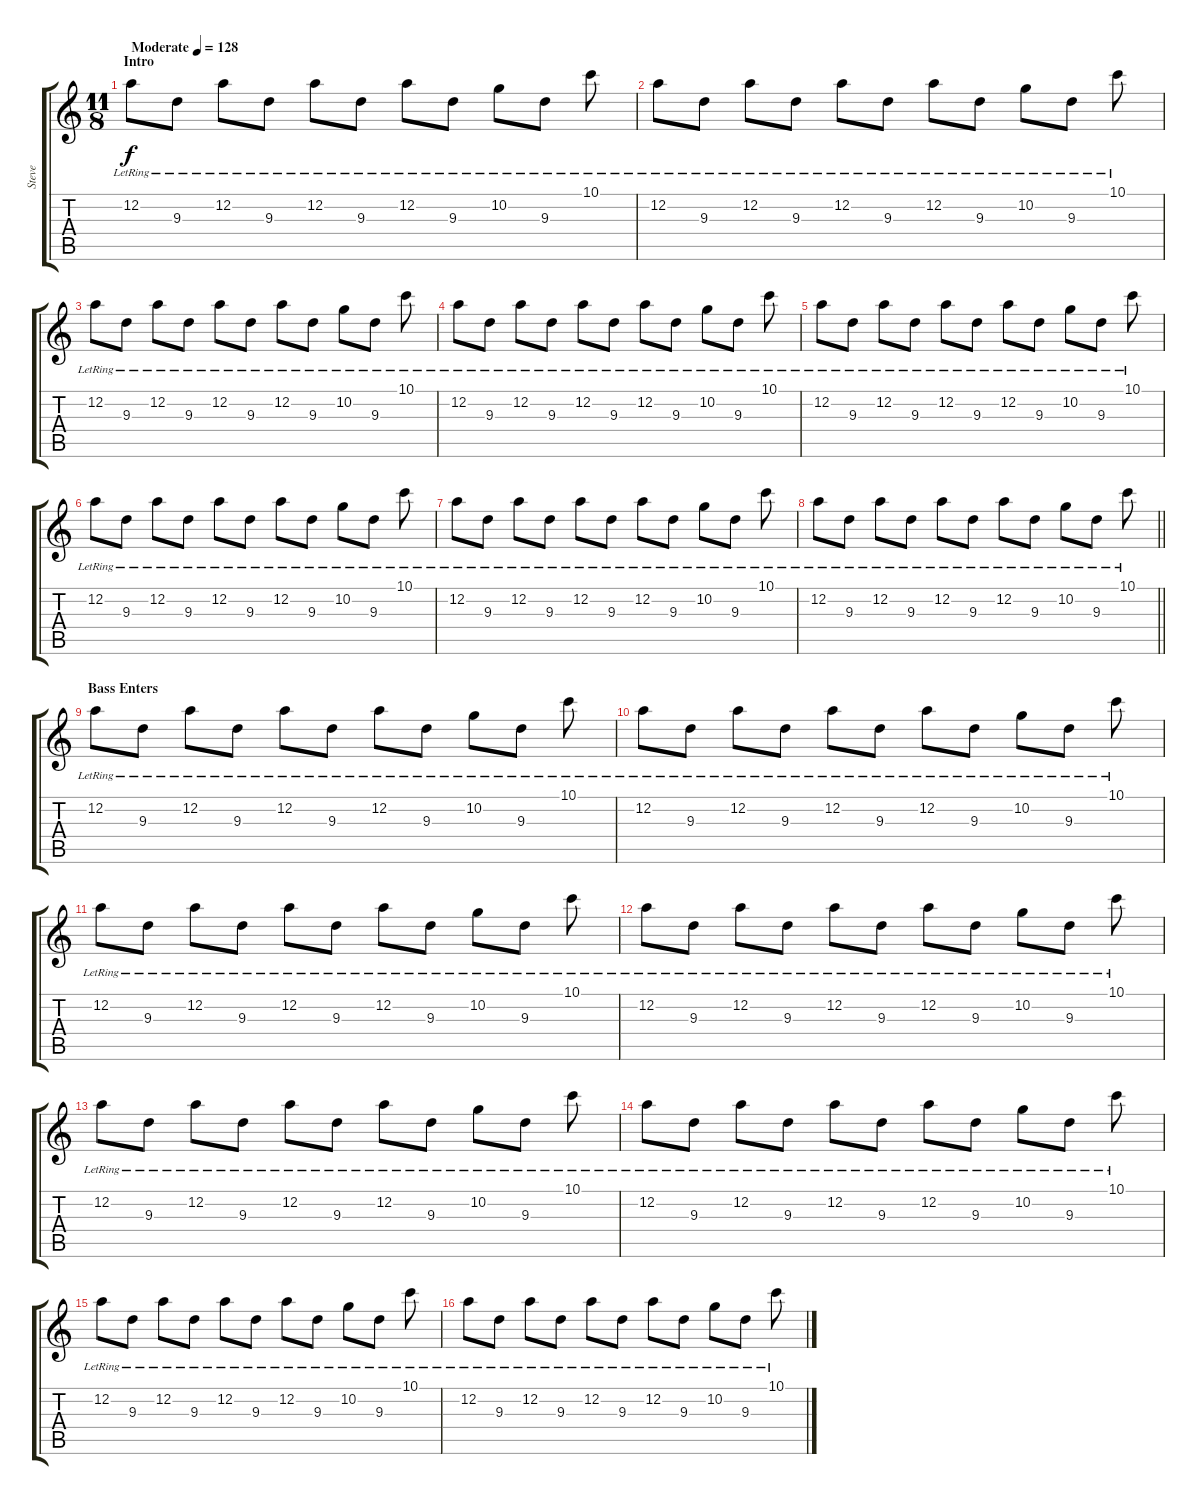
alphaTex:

\track ("Steve" "Steve") {instrument electricguitarclean}
\staff {score tabs}
\tuning (D4 A3 F3 C3 G2 C2) {hide}
\ts (11 8)
\section ("" "Intro")
\tempo (128 "Moderate")
\clef g2
\ks c
12.2{lr}.8{dy f instrument electricguitarclean} 9.3{lr}.8 12.2{lr}.8 9.3{lr}.8 12.2{lr}.8 9.3{lr}.8 12.2{lr}.8 9.3{lr}.8 10.2{lr}.8 9.3{lr}.8 10.1{lr}.8 |
12.2{lr}.8 9.3{lr}.8 12.2{lr}.8 9.3{lr}.8 12.2{lr}.8 9.3{lr}.8 12.2{lr}.8 9.3{lr}.8 10.2{lr}.8 9.3{lr}.8 10.1{lr}.8 |
12.2{lr}.8 9.3{lr}.8 12.2{lr}.8 9.3{lr}.8 12.2{lr}.8 9.3{lr}.8 12.2{lr}.8 9.3{lr}.8 10.2{lr}.8 9.3{lr}.8 10.1{lr}.8 |
12.2{lr}.8 9.3{lr}.8 12.2{lr}.8 9.3{lr}.8 12.2{lr}.8 9.3{lr}.8 12.2{lr}.8 9.3{lr}.8 10.2{lr}.8 9.3{lr}.8 10.1{lr}.8 |
12.2{lr}.8 9.3{lr}.8 12.2{lr}.8 9.3{lr}.8 12.2{lr}.8 9.3{lr}.8 12.2{lr}.8 9.3{lr}.8 10.2{lr}.8 9.3{lr}.8 10.1{lr}.8 |
12.2{lr}.8 9.3{lr}.8 12.2{lr}.8 9.3{lr}.8 12.2{lr}.8 9.3{lr}.8 12.2{lr}.8 9.3{lr}.8 10.2{lr}.8 9.3{lr}.8 10.1{lr}.8 |
12.2{lr}.8 9.3{lr}.8 12.2{lr}.8 9.3{lr}.8 12.2{lr}.8 9.3{lr}.8 12.2{lr}.8 9.3{lr}.8 10.2{lr}.8 9.3{lr}.8 10.1{lr}.8 |
\barLineRight lightlight
12.2{lr}.8 9.3{lr}.8 12.2{lr}.8 9.3{lr}.8 12.2{lr}.8 9.3{lr}.8 12.2{lr}.8 9.3{lr}.8 10.2{lr}.8 9.3{lr}.8 10.1{lr}.8 |
\section ("" "Bass Enters")
12.2{lr}.8 9.3{lr}.8 12.2{lr}.8 9.3{lr}.8 12.2{lr}.8 9.3{lr}.8 12.2{lr}.8 9.3{lr}.8 10.2{lr}.8 9.3{lr}.8 10.1{lr}.8 |
12.2{lr}.8 9.3{lr}.8 12.2{lr}.8 9.3{lr}.8 12.2{lr}.8 9.3{lr}.8 12.2{lr}.8 9.3{lr}.8 10.2{lr}.8 9.3{lr}.8 10.1{lr}.8 |
12.2{lr}.8 9.3{lr}.8 12.2{lr}.8 9.3{lr}.8 12.2{lr}.8 9.3{lr}.8 12.2{lr}.8 9.3{lr}.8 10.2{lr}.8 9.3{lr}.8 10.1{lr}.8 |
12.2{lr}.8 9.3{lr}.8 12.2{lr}.8 9.3{lr}.8 12.2{lr}.8 9.3{lr}.8 12.2{lr}.8 9.3{lr}.8 10.2{lr}.8 9.3{lr}.8 10.1{lr}.8 |
12.2{lr}.8 9.3{lr}.8 12.2{lr}.8 9.3{lr}.8 12.2{lr}.8 9.3{lr}.8 12.2{lr}.8 9.3{lr}.8 10.2{lr}.8 9.3{lr}.8 10.1{lr}.8 |
12.2{lr}.8 9.3{lr}.8 12.2{lr}.8 9.3{lr}.8 12.2{lr}.8 9.3{lr}.8 12.2{lr}.8 9.3{lr}.8 10.2{lr}.8 9.3{lr}.8 10.1{lr}.8 |
12.2{lr}.8 9.3{lr}.8 12.2{lr}.8 9.3{lr}.8 12.2{lr}.8 9.3{lr}.8 12.2{lr}.8 9.3{lr}.8 10.2{lr}.8 9.3{lr}.8 10.1{lr}.8 |
12.2{lr}.8 9.3{lr}.8 12.2{lr}.8 9.3{lr}.8 12.2{lr}.8 9.3{lr}.8 12.2{lr}.8 9.3{lr}.8 10.2{lr}.8 9.3{lr}.8 10.1{lr}.8
